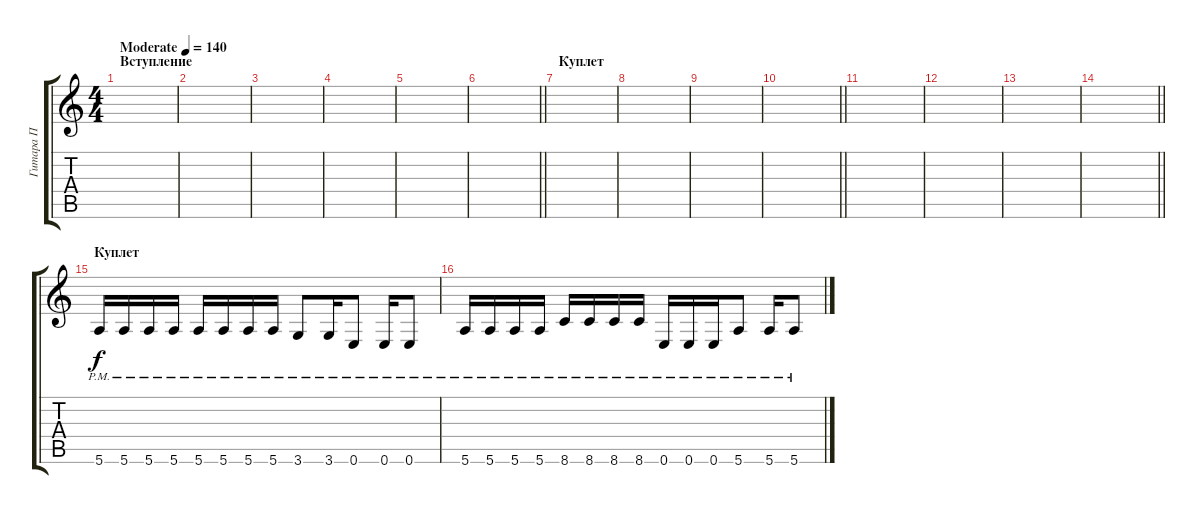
\track ("Гитара П" "Гитара П") {instrument overdrivenguitar}
\staff {score tabs}
\tuning (E4 B3 G3 D3 A2 E2) {hide}
\ts (4 4)
\section ("" "Вступление")
\tempo (140 "Moderate")
\clef g2
\ks c
|
|
|
|
|
\barLineRight lightlight
|
\section ("" "Куплет")
|
|
|
\barLineRight lightlight
|
\section ("" " ")
|
|
|
\barLineRight lightlight
|
\section ("" "Куплет")
5.6{pm}.16 5.6{pm}.16 5.6{pm}.16 5.6{pm}.16 5.6{pm}.16 5.6{pm}.16 5.6{pm}.16 5.6{pm}.16 3.6{pm}.8 3.6{pm}.16 0.6{pm}.8 0.6{pm}.16 0.6{pm}.8 |
5.6{pm}.16 5.6{pm}.16 5.6{pm}.16 5.6{pm}.16 8.6{pm}.16 8.6{pm}.16 8.6{pm}.16 8.6{pm}.16 0.6{pm}.16 0.6{pm}.16 0.6{pm}.16 5.6{pm}.8 5.6{pm}.16 5.6{pm}.8
